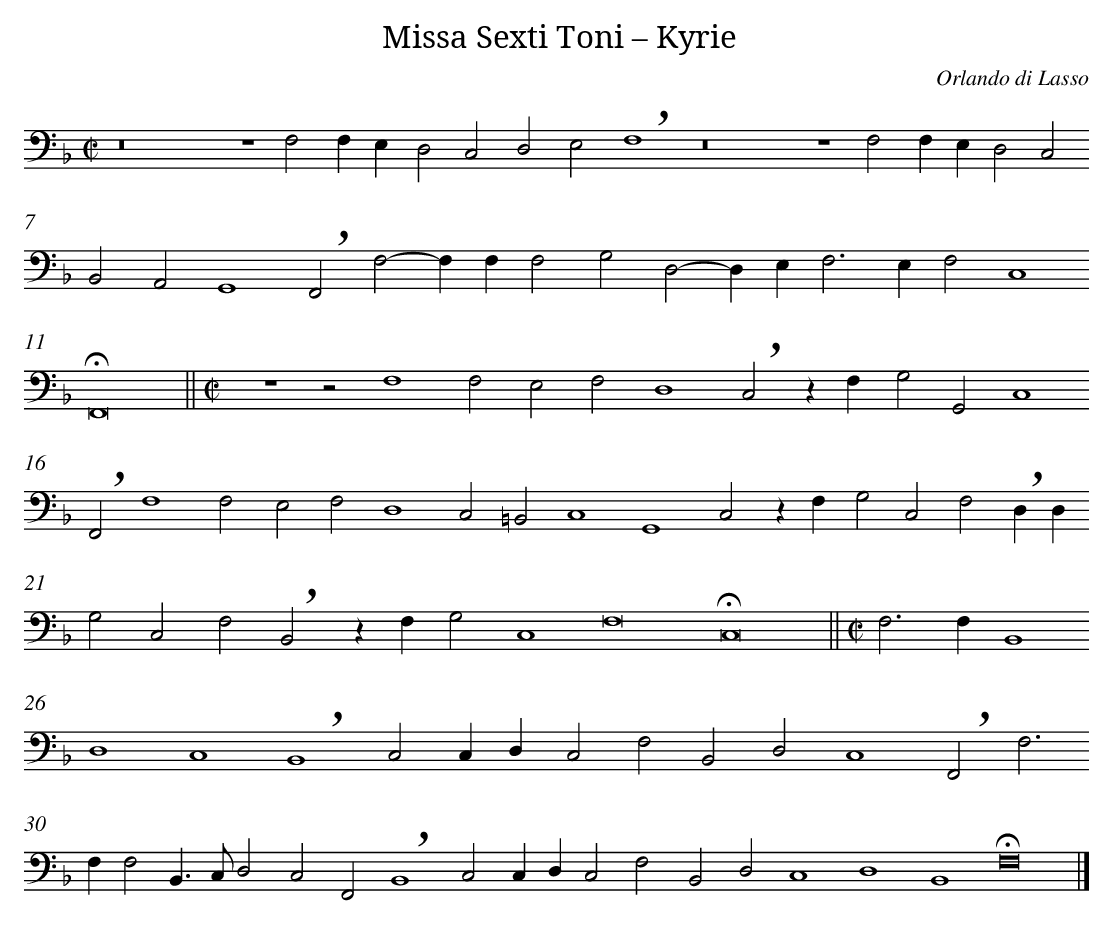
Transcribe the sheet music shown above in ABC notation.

X:1
T: Missa Sexti Toni – Kyrie
C: Orlando di Lasso
L: 1/4
M: C|
K: F clef=bass
z8 [|]
z4F,2F,E, [|]
D,2C,2D,2E,2 [|]
!breath!F,4z8 [|]
z4 [|]
F,2F,E,D,2C,2 [|]
B,,2A,,2G,,4 [|]
!breath!F,,2F,2-F,F,F,2 [|]
G,2D,2-D,E,F,3 [|]
E,F,2C,4 [|]
!fermata!F,,8 ||
[M:C|]z4z2F,4 [|]
F,2E,2F,2 [|]
D,4!breath!C,2zF, [|]
G,2G,,2C,4 [|]
!breath!F,,2F,4F,2 [|]
E,2F,2D,4 [|]
C,2=B,,2C,4 [|]
G,,4C,2zF, [|]
G,2C,2F,2!breath!D,D, [|]
G,2C,2F,2!breath!B,,2 [|]
zF,G,2C,4 [|]
F,8 [|]
!fermata!C,8 ||
[M:C|]F,2>F,2B,,4 [|]
D,4C,4 [|]
!breath!B,,4C,2C,D, [|]
C,2F,2B,,2D,2 [|]
C,4!breath!F,,2F,3 [|]
F,F,2B,,>C,D,2 [|]
C,2F,,2!breath!B,,4 [|]
C,2C,D,C,2F,2 [|]
B,,2D,2C,4 [|]
D,4B,,4 [|]
!fermata!F,8 |]
